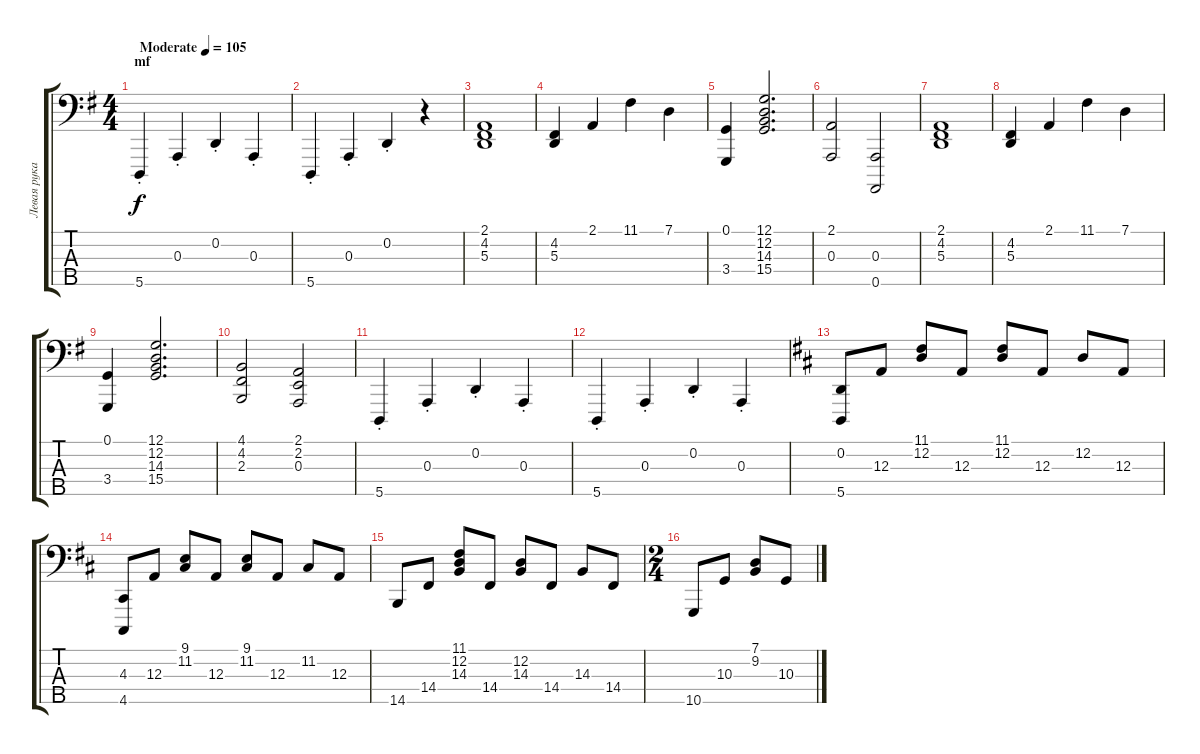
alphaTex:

\track ("Левая рука ( Left hand )" "Левая рука") {instrument acousticgrandpiano}
\staff {score tabs}
\tuning (G2 D2 A1 E1 A0) {hide}
\ts (4 4)
\section ("" "mf")
\tempo (105 "Moderate")
\clef f4
\ks g
5.5{st}.4{dy f instrument acousticgrandpiano} 0.3{st}.4 0.2{st}.4 0.3{st}.4 |
5.5{st}.4 0.3{st}.4 0.2{st}.4 r.4 |
(2.1 4.2 5.3).1 |
(4.2 5.3).4 2.1.4 11.1.4 7.1.4 |
(0.1 3.4).4 (12.1 12.2 14.3 15.4).2{d} |
(2.1 0.3).2 (0.3 0.5).2 |
(2.1 4.2 5.3).1 |
(4.2 5.3).4 2.1.4 11.1.4 7.1.4 |
(0.1 3.4).4 (12.1 12.2 14.3 15.4).2{d} |
(4.1 4.2 2.3).2 (2.1 2.2 0.3).2 |
5.5{st}.4 0.3{st}.4 0.2{st}.4 0.3{st}.4 |
5.5{st}.4 0.3{st}.4 0.2{st}.4 0.3{st}.4 |
\ks d
(0.2 5.5).8 12.3.8 (11.1 12.2).8 12.3.8 (11.1 12.2).8 12.3.8 12.2.8 12.3.8 |
(4.3 4.5).8 12.3.8 (9.1 11.2).8 12.3.8 (9.1 11.2).8 12.3.8 11.2.8 12.3.8 |
14.5.8 14.4.8 (11.1 12.2 14.3).8 14.4.8 (12.2 14.3).8 14.4.8 14.3.8 14.4.8 |
\ts (2 4)
10.5.8 10.3.8 (7.1 9.2).8 10.3.8
